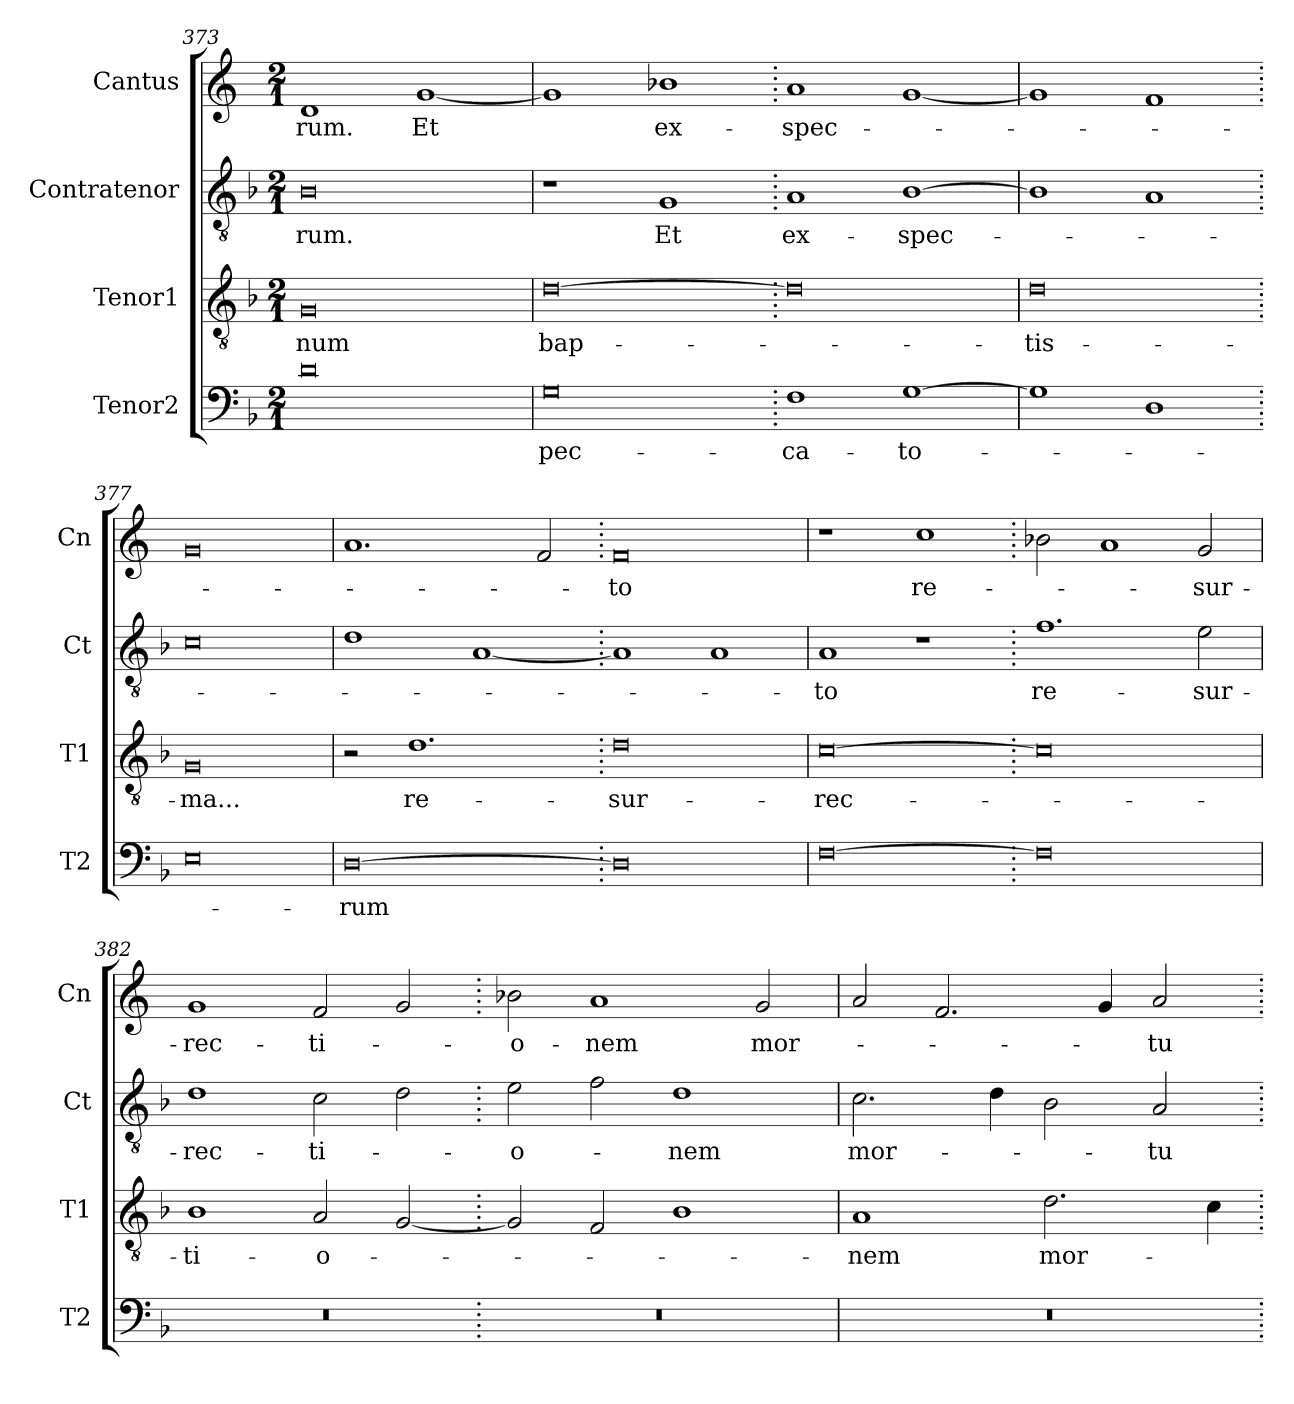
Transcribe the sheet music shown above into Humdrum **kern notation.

**kern	**text	**kern	**text	**kern	**text	**kern	**text
*part4	*part4	*part3	*part3	*part2	*part2	*part1	*part1
*staff4	*staff4	*staff3	*staff3	*staff2	*staff2	*staff1	*staff1
*I"Tenor2	*	*I"Tenor1	*	*I"Contratenor	*	*I"Cantus	*
*I'T2	*	*I'T1	*	*I'Ct	*	*I'Cn	*
*clefF4	*	*clefGv2	*	*clefGv2	*	*clefG2	*
*k[b-]	*	*k[b-]	*	*k[b-]	*	*k[]	*
*M2/1	*	*M2/1	*	*M2/1	*	*M2/1	*
=373	=373	=373	=373	=373	=373	=373	=373
0d	.	0G	-num	0B-	-rum.	1d	-rum.
.	.	.	.	.	.	[1g	Et
=374	=374	=374	=374	=374	=374	=374	=374
0G	pec-	[0d	bap-	1r	.	1g]	.
.	.	.	.	1G	Et	1b-X	ex-
=375.	=375.	=375.	=375.	=375.	=375.	=375.	=375.
1F	-ca-	0d]	.	1A	ex-	1a	-spec-
[1G	-to-	.	.	[1B-	-spec-	[1g	.
=376	=376	=376	=376	=376	=376	=376	=376
1G]	.	0d	-tis-	1B-]	.	1g]	.
1D	.	.	.	1A	.	1f	.
=377.	=377.	=377.	=377.	=377.	=377.	=377.	=377.
0E	.	0G	-ma...	0c	.	0g	.
=378	=378	=378	=378	=378	=378	=378	=378
[0D	-rum	2r	.	1d	.	1.a	.
.	.	1.d	re-	.	.	.	.
.	.	.	.	[1A	.	.	.
.	.	.	.	.	.	2f/	.
=379.	=379.	=379.	=379.	=379.	=379.	=379.	=379.
0D]	.	0d	-sur-	1A]	.	0f	-to
.	.	.	.	1A	.	.	.
=380	=380	=380	=380	=380	=380	=380	=380
[0F	.	[0c	-rec-	1A	-to	1r	.
.	.	.	.	1r	.	1cc	re-
=381.	=381.	=381.	=381.	=381.	=381.	=381.	=381.
0F]	.	0c]	.	1.f	re-	2b-X\	.
.	.	.	.	.	.	1a	.
.	.	.	.	2e\	-sur-	2g/	-sur-
=382	=382	=382	=382	=382	=382	=382	=382
0r	.	1B-	-ti-	1d	-rec-	1g	-rec-
.	.	2A/	-o-	2c\	-ti-	2f/	-ti-
.	.	[2G/	.	2d\	.	2g/	.
=383.	=383.	=383.	=383.	=383.	=383.	=383.	=383.
0r	.	2G/]	.	2e\	-o-	2b-X\	-o-
.	.	2F/	.	2f\	.	1a	-nem
.	.	1B-	.	1d	-nem	.	.
.	.	.	.	.	.	2g/	mor-
=384	=384	=384	=384	=384	=384	=384	=384
0r	.	1A	-nem	2.c\	mor-	2a/	.
.	.	.	.	.	.	2.f/	.
.	.	.	.	4d\	.	.	.
.	.	2.d\	mor-	2B-\	.	.	.
.	.	.	.	.	.	4g/	.
.	.	.	.	2A/	-tu-	2a/	-tu-
.	.	4c\	.	.	.	.	.
=.	=.	=.	=.	=.	=.	=.	=.
*-	*-	*-	*-	*-	*-	*-	*-
